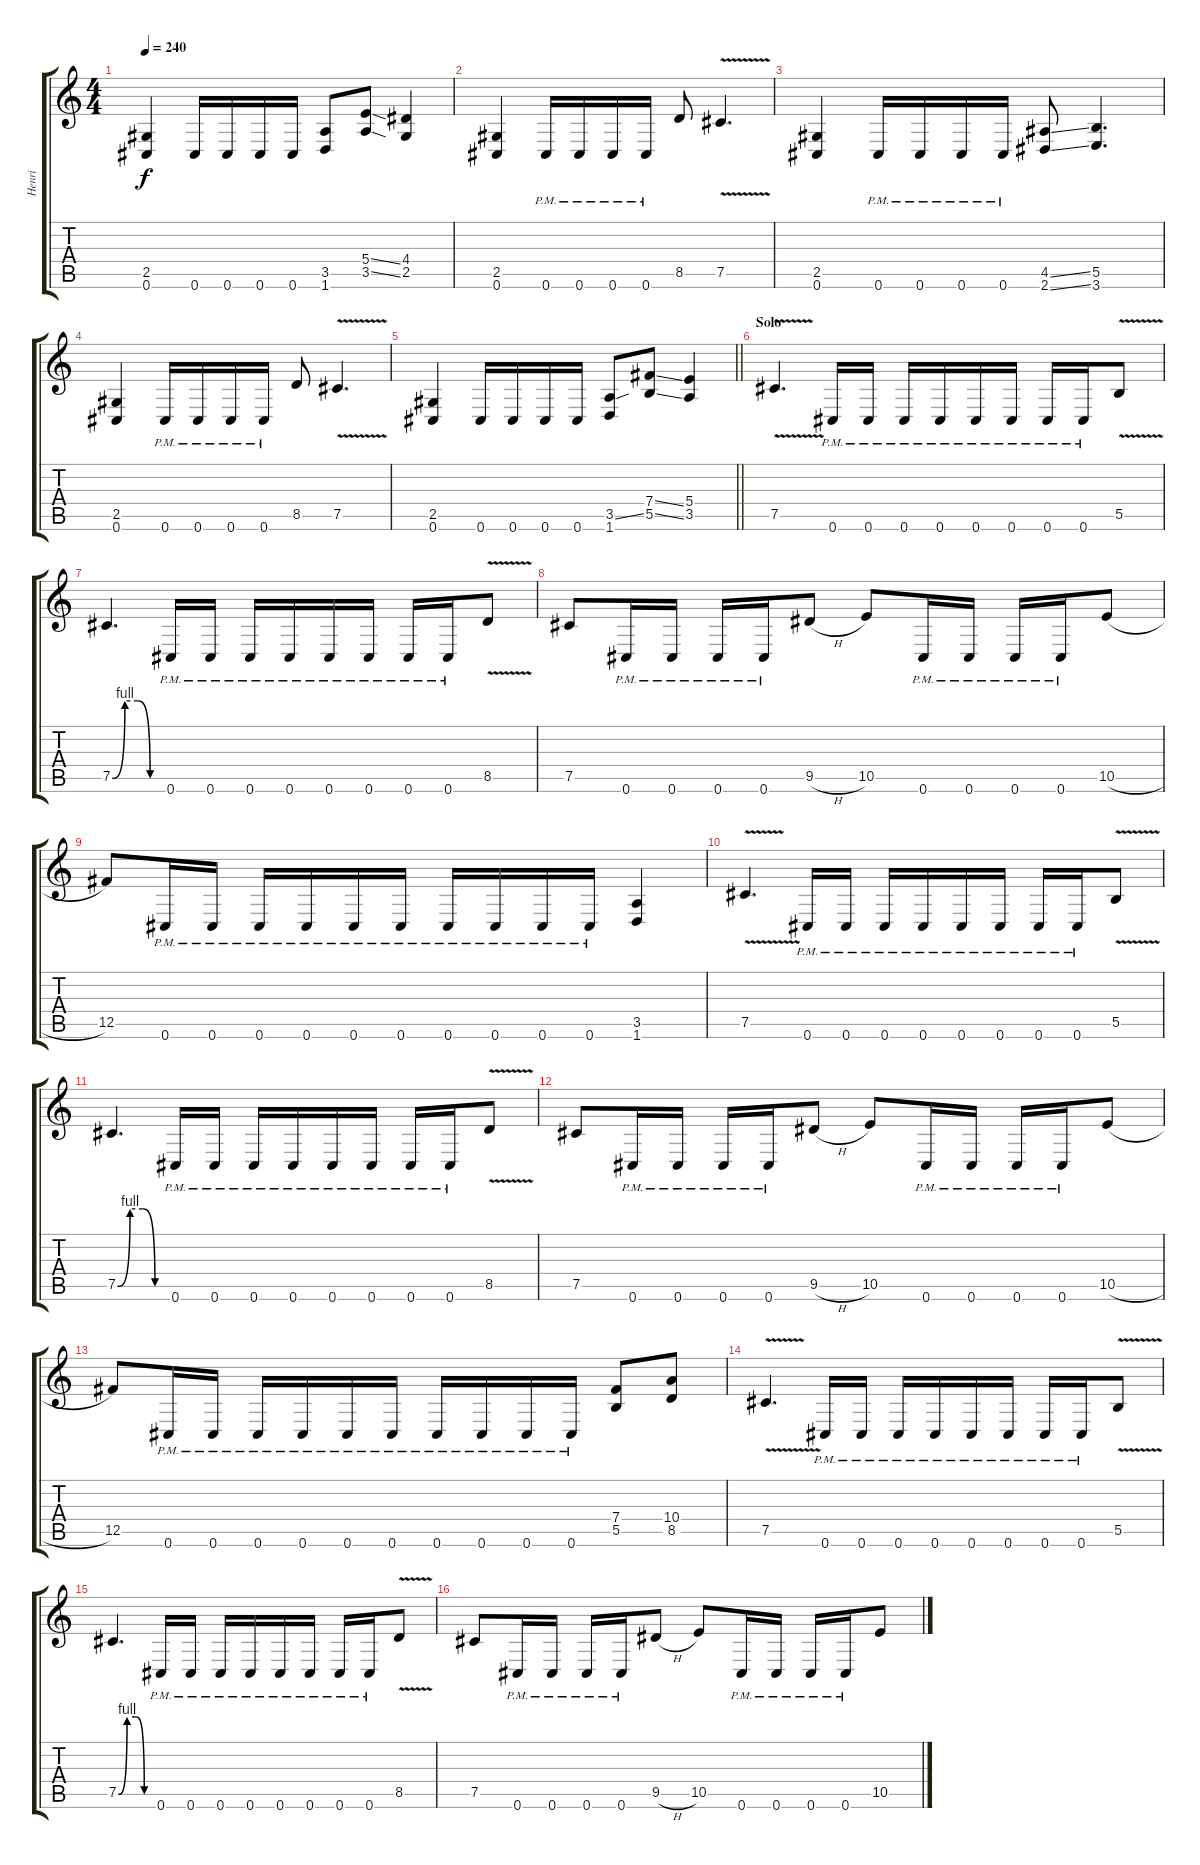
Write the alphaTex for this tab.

\track ("Henri" "Henri") {instrument distortionguitar}
\staff {score tabs}
\tuning (Db4 Ab3 E3 B2 Gb2 Db2) {hide}
\ts (4 4)
\tempo 240
\clef g2
\ks c
(2.5 0.6).4{dy f} 0.6.16 0.6.16 0.6.16 0.6.16 (3.5 1.6).8 (5.4{ss} 3.5{ss}).8 (4.4 2.5).4 |
(2.5 0.6).4 0.6{pm}.16 0.6{pm}.16 0.6{pm}.16 0.6{pm}.16 8.5.8 7.5{v}.4{d} |
(2.5 0.6).4 0.6{pm}.16 0.6{pm}.16 0.6{pm}.16 0.6{pm}.16 (4.5{ss} 2.6{ss}).8 (5.5 3.6).4{d} |
(2.5 0.6).4 0.6{pm}.16 0.6{pm}.16 0.6{pm}.16 0.6{pm}.16 8.5.8 7.5{v}.4{d} |
\barLineRight lightlight
(2.5 0.6).4 0.6.16 0.6.16 0.6.16 0.6.16 (3.5{ss} 1.6).8 (7.4{ss} 5.5{ss}).8 (5.4 3.5).4 |
\section ("" "Solo")
7.5{v}.4{d} 0.6{pm}.16 0.6{pm}.16 0.6{pm}.16 0.6{pm}.16 0.6{pm}.16 0.6{pm}.16 0.6{pm}.16 0.6{pm}.16 5.5{v}.8 |
7.5{be (custom 0 0 15 4 30 4 45 0 60 0)}.4{d} 0.6{pm}.16 0.6{pm}.16 0.6{pm}.16 0.6{pm}.16 0.6{pm}.16 0.6{pm}.16 0.6{pm}.16 0.6{pm}.16 8.5{v}.8 |
7.5.8 0.6{pm}.16 0.6{pm}.16 0.6{pm}.16 0.6{pm}.16 9.5{h}.8 10.5.8 0.6{pm}.16 0.6{pm}.16 0.6{pm}.16 0.6{pm}.16 10.5{h}.8 |
12.5.8 0.6{pm}.16 0.6{pm}.16 0.6{pm}.16 0.6{pm}.16 0.6{pm}.16 0.6{pm}.16 0.6{pm}.16 0.6{pm}.16 0.6{pm}.16 0.6{pm}.16 (3.5 1.6).4 |
7.5{v}.4{d} 0.6{pm}.16 0.6{pm}.16 0.6{pm}.16 0.6{pm}.16 0.6{pm}.16 0.6{pm}.16 0.6{pm}.16 0.6{pm}.16 5.5{v}.8 |
7.5{be (custom 0 0 15 4 30 4 45 0 60 0)}.4{d} 0.6{pm}.16 0.6{pm}.16 0.6{pm}.16 0.6{pm}.16 0.6{pm}.16 0.6{pm}.16 0.6{pm}.16 0.6{pm}.16 8.5{v}.8 |
7.5.8 0.6{pm}.16 0.6{pm}.16 0.6{pm}.16 0.6{pm}.16 9.5{h}.8 10.5.8 0.6{pm}.16 0.6{pm}.16 0.6{pm}.16 0.6{pm}.16 10.5{h}.8 |
12.5.8 0.6{pm}.16 0.6{pm}.16 0.6{pm}.16 0.6{pm}.16 0.6{pm}.16 0.6{pm}.16 0.6{pm}.16 0.6{pm}.16 0.6{pm}.16 0.6{pm}.16 (7.4 5.5).8 (10.4 8.5).8 |
7.5{v}.4{d} 0.6{pm}.16 0.6{pm}.16 0.6{pm}.16 0.6{pm}.16 0.6{pm}.16 0.6{pm}.16 0.6{pm}.16 0.6{pm}.16 5.5{v}.8 |
7.5{be (custom 0 0 15 4 30 4 45 0 60 0)}.4{d} 0.6{pm}.16 0.6{pm}.16 0.6{pm}.16 0.6{pm}.16 0.6{pm}.16 0.6{pm}.16 0.6{pm}.16 0.6{pm}.16 8.5{v}.8 |
7.5.8 0.6{pm}.16 0.6{pm}.16 0.6{pm}.16 0.6{pm}.16 9.5{h}.8 10.5.8 0.6{pm}.16 0.6{pm}.16 0.6{pm}.16 0.6{pm}.16 10.5{h}.8
